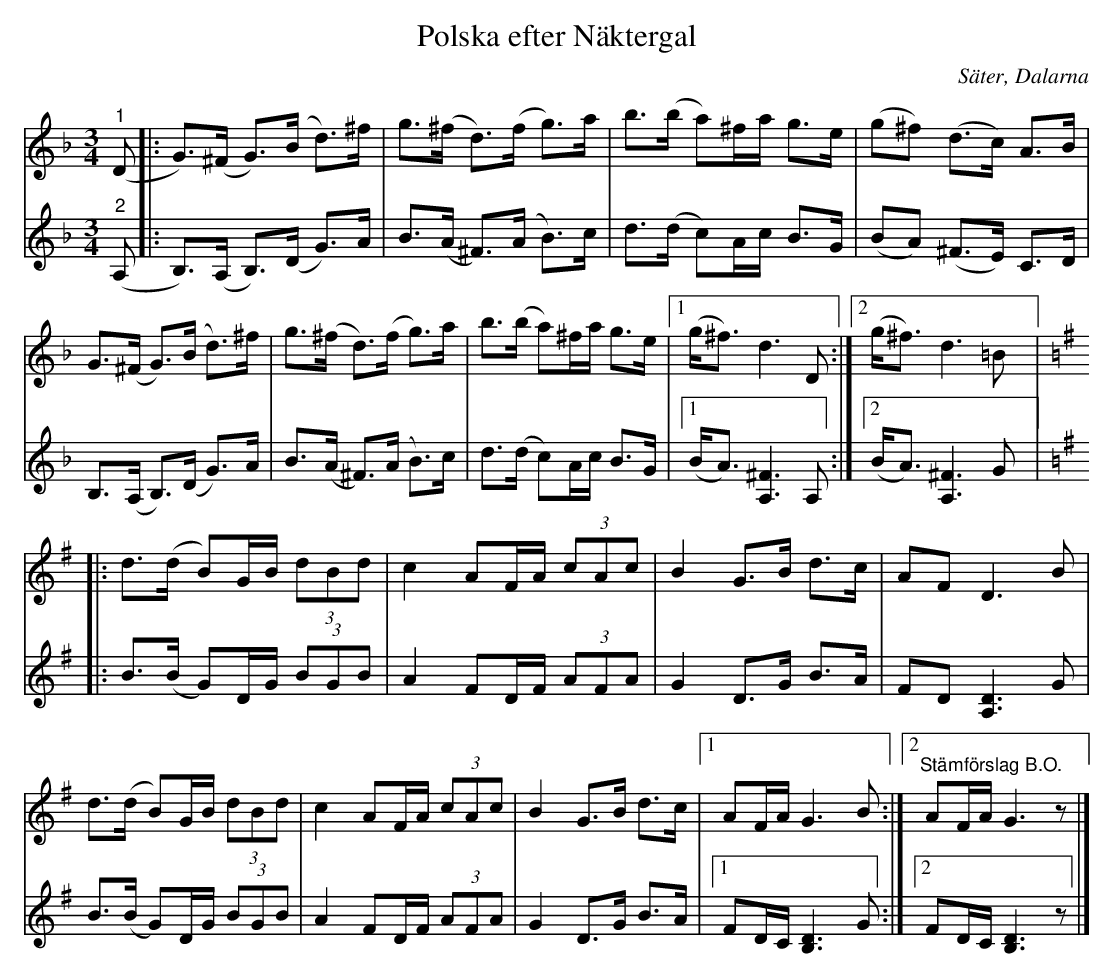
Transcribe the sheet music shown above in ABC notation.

X:1
T:Polska efter Näktergal
O:Säter, Dalarna
L:1/8
M:3/4
K:Dm
V:1
"^1" (D |: G>)(^F G>)(B d>)^f | g>(^f d>)(f g>)a | b>(b a)^f/a/ g>e | (g^f) (d>c) A>B |
G>(^F G>)(B d>)^f | g>(^f d>)(f g>)a | b>(b a)^f/a/ g>e |1 (g<^f) d3 D :|2 (g<^f) d3 =B |:
[K:G] d>(d B)G/B/ (3dBd | c2 AF/A/ (3cAc | B2 G>B d>c | AF D3 B |
d>(d B)G/B/ (3dBd | c2 AF/A/ (3cAc | B2 G>B d>c |1 AF/A/ G3 B :|2"^Stämförslag B.O." AF/A/ G3 z |]
V:2
"^2" (A, |: B,>)(A, B,>)(D G>)A | B>(A ^F>)(A B>)c | d>(d c)A/c/ B>G | (BA) (^F>E) C>D |
B,>(A, B,>)(D G>)A | B>(A ^F>)(A B>)c | d>(d c)A/c/ B>G |1 (B<A) [A,^F]3 A, :|2 (B<A) [A,^F]3 G |:
[K:G] B>(B G)D/G/ (3BGB | A2 FD/F/ (3AFA | G2 D>G B>A | FD [A,D]3 G |
B>(B G)D/G/ (3BGB | A2 FD/F/ (3AFA | G2 D>G B>A |1 FD/C/ [B,D]3 G :|2 FD/C/ [B,D]3 z |]
